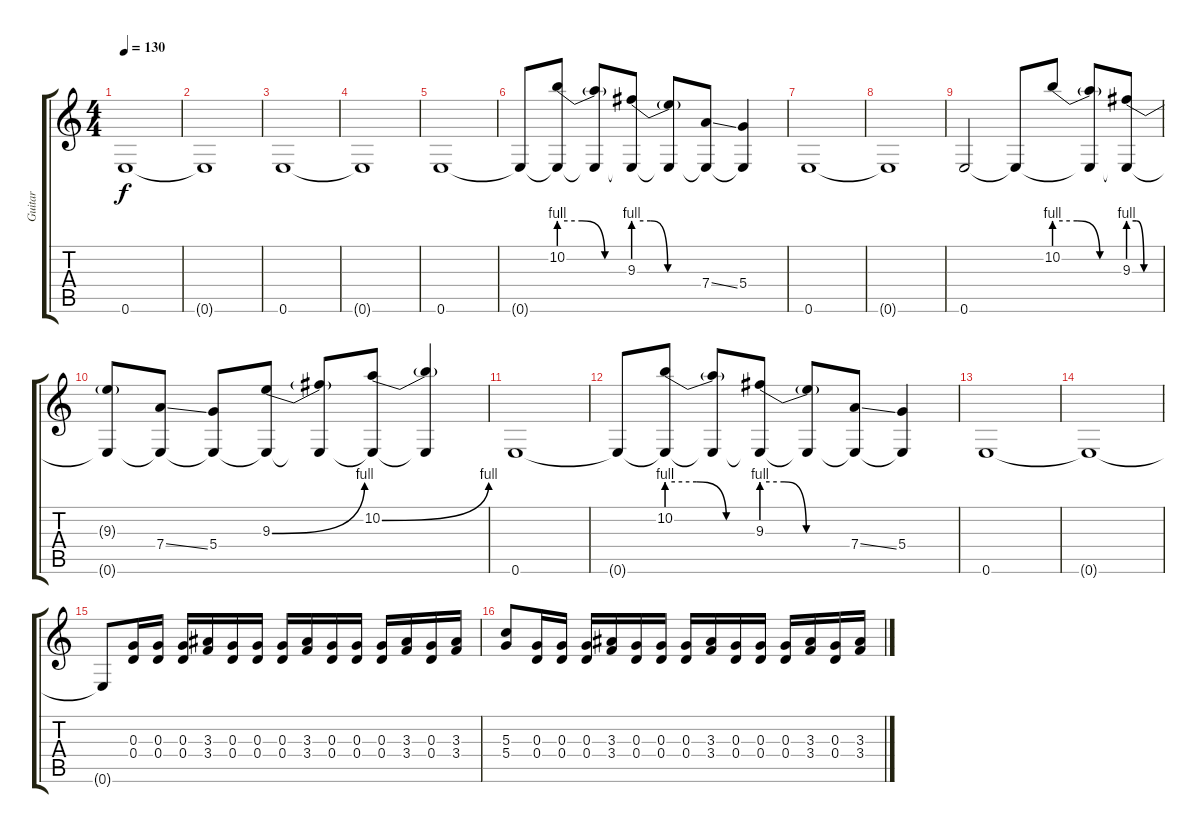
\track ("Guitar" "Guitar") {instrument overdrivenguitar}
\staff {score tabs}
\tuning (E4 B3 G3 D3 A2 E2) {hide}
\ts (4 4)
\tempo 130
\clef g2
\ks c
0.6.1{dy f} |
0.6{t}.1 |
0.6.1 |
0.6{t}.1 |
0.6.1 |
0.6{t}.8 (10.2{be (custom 0 4 20 4 40 0 60 0)} 0.6{t}).8 (10.2{t} 0.6{t}).8 (9.3{be (custom 0 4 15 4 30 0 60 0)} 0.6{t}).8 (9.3{t} 0.6{t}).8 (7.4{ss} 0.6{t}).8 (5.4 0.6{t}).4 |
0.6.1 |
0.6{t}.1 |
0.6.2 0.6{t}.8 10.2{be (custom 0 4 20 4 40 0 60 0)}.8 (10.2{t} 0.6{t}).8 (9.3{be (custom 0 4 15 4 30 0 60 0)} 0.6{t}).8 |
(9.3{t} 0.6{t}).8 (7.4{ss} 0.6{t}).8 (5.4 0.6{t}).8 (9.3{be (bend 0 0 60 4)} 0.6{t}).8 (9.3{t} 0.6{t}).8 (10.2{be (bend 0 0 60 4)} 0.6{t}).8 (10.2{t} 0.6{t}).4 |
0.6.1 |
0.6{t}.8 (10.2{be (custom 0 4 20 4 40 0 60 0)} 0.6{t}).8 (10.2{t} 0.6{t}).8 (9.3{be (custom 0 4 15 4 30 0 60 0)} 0.6{t}).8 (9.3{t} 0.6{t}).8 (7.4{ss} 0.6{t}).8 (5.4 0.6{t}).4 |
0.6.1 |
0.6{t}.1 |
0.6{t}.8 (0.3 0.4).16 (0.3 0.4).16 (0.3 0.4).16 (3.3 3.4).16 (0.3 0.4).16 (0.3 0.4).16 (0.3 0.4).16 (3.3 3.4).16 (0.3 0.4).16 (0.3 0.4).16 (0.3 0.4).16 (3.3 3.4).16 (0.3 0.4).16 (3.3 3.4).16 |
(5.3 5.4).8 (0.3 0.4).16 (0.3 0.4).16 (0.3 0.4).16 (3.3 3.4).16 (0.3 0.4).16 (0.3 0.4).16 (0.3 0.4).16 (3.3 3.4).16 (0.3 0.4).16 (0.3 0.4).16 (0.3 0.4).16 (3.3 3.4).16 (0.3 0.4).16 (3.3 3.4).16
